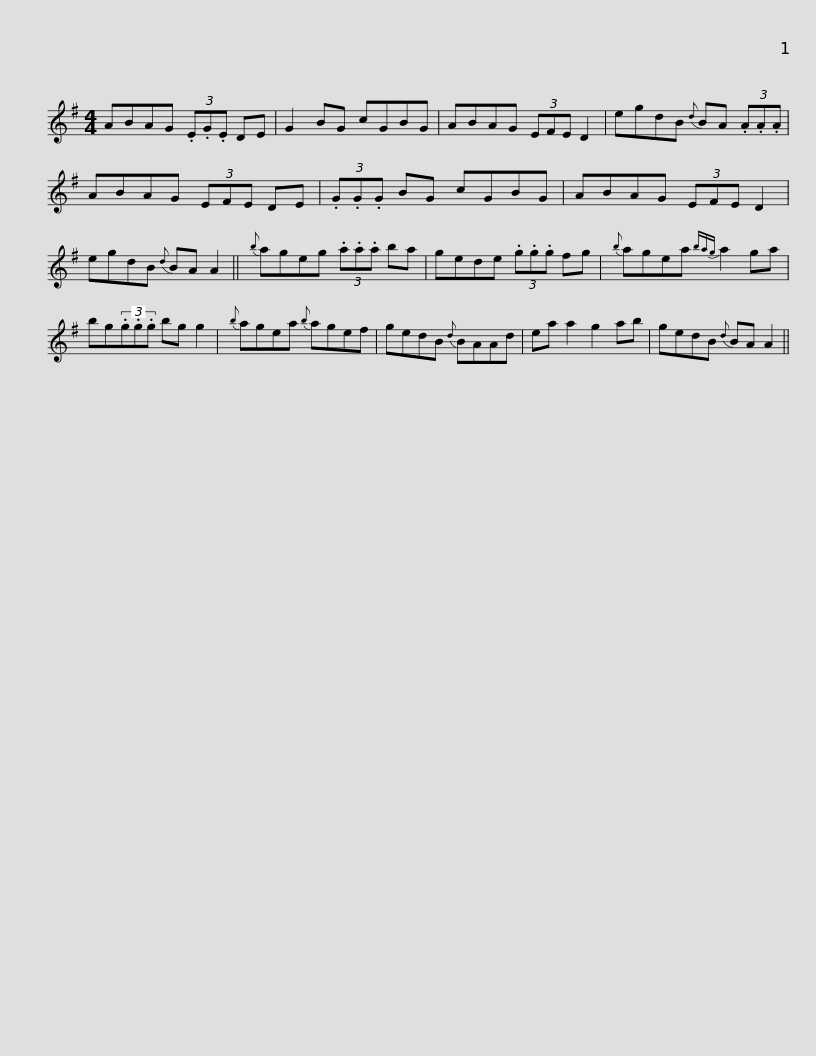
X:1
L:1/8
M:4/4
I:linebreak $
K:G
V:1 treble
V:1
 ABAG (3.E.G.E DE | G2 BG cGBG | ABAG (3EFE D2 | egdB{d} BA (3.A.A.A | ABAG (3EFE DE |$ %5
 (3.G.G.G BG cGBG | ABAG (3EFE D2 | egdB{d} BA A2 ||{b} ageg (3.a.a.a ba | gede (3.g.g.g fg |$ %10
{b} agea{bag} a2 ga | bg(3.g.g.g bg g2 |{b} agea{b} agef | gedB{d} BAAd |$ ea a2 g2 ab | %15
 gedB{d} BA A2 || %16
